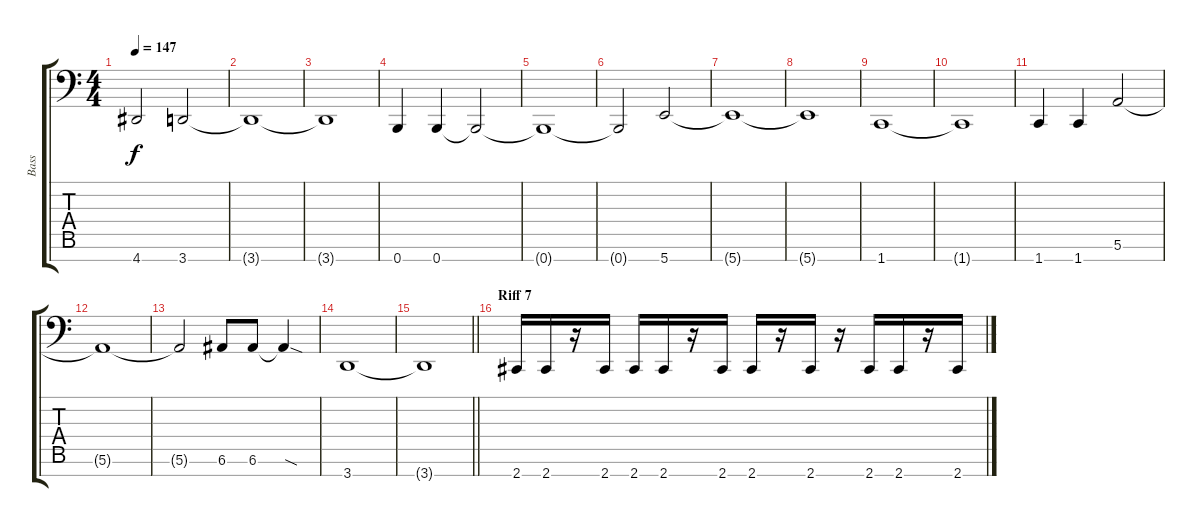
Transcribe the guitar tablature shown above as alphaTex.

\track ("Bass" "Bass") {instrument electricbassfinger}
\staff {score tabs}
\tuning (E3 B2 G2 D2 A1 E1 B0) {hide}
\ts (4 4)
\tempo 147
\clef f4
\ks c
4.7{t}.2{dy f} 3.7.2 |
3.7{t}.1 |
3.7{t}.1 |
0.7.4 0.7.4 0.7{t}.2 |
0.7{t}.1 |
0.7{t}.2 5.7.2 |
5.7{t}.1 |
5.7{t}.1 |
1.7.1 |
1.7{t}.1 |
1.7.4 1.7.4 5.6.2 |
5.6{t}.1 |
5.6{t}.2 6.6.8 6.6.8 6.6{sod t}.4 |
3.7.1 |
\barLineRight lightlight
3.7{t}.1 |
\section ("" "Riff 7")
2.7.16 2.7.16 r.16 2.7.16 2.7.16 2.7.16 r.16 2.7.16 2.7.16 r.16 2.7.16 r.16 2.7.16 2.7.16 r.16 2.7.16
